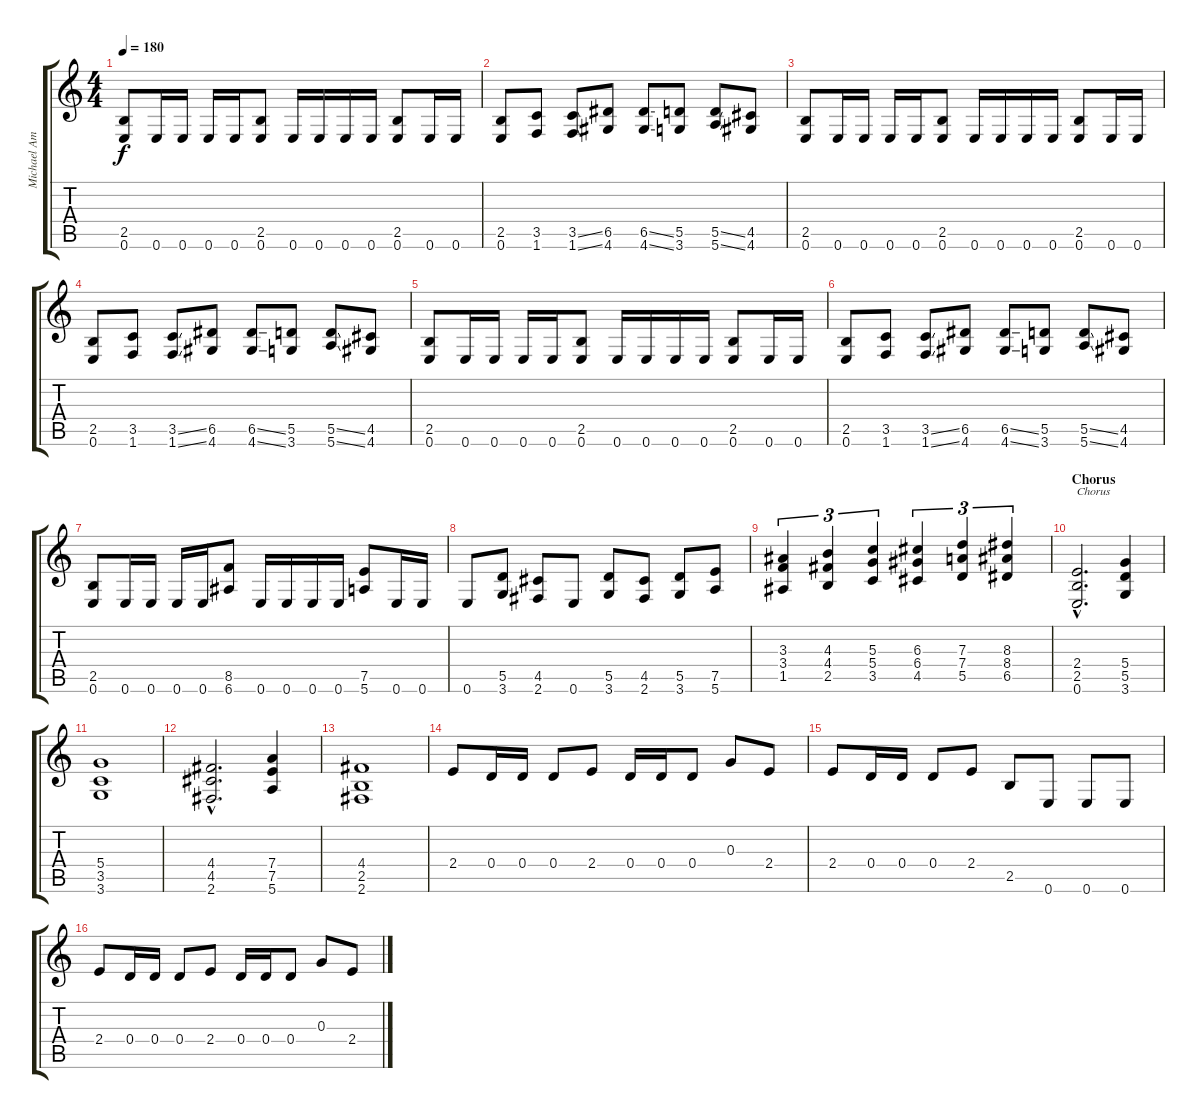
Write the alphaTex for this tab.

\track ("Michael Amott" "Michael Am") {instrument distortionguitar}
\staff {score tabs}
\tuning (E4 B3 G3 D3 A2 E2) {hide}
\ts (4 4)
\tempo 180
\clef g2
\ks c
(2.5 0.6).8{dy f} 0.6.16 0.6.16 0.6.16 0.6.16 (2.5 0.6).8 0.6.16 0.6.16 0.6.16 0.6.16 (2.5 0.6).8 0.6.16 0.6.16 |
(2.5 0.6).8 (3.5 1.6).8 (3.5{ss} 1.6{ss}).8 (6.5 4.6).8 (6.5{ss} 4.6{ss}).8 (5.5 3.6).8 (5.5{ss} 5.6{ss}).8 (4.5 4.6).8 |
(2.5 0.6).8 0.6.16 0.6.16 0.6.16 0.6.16 (2.5 0.6).8 0.6.16 0.6.16 0.6.16 0.6.16 (2.5 0.6).8 0.6.16 0.6.16 |
(2.5 0.6).8 (3.5 1.6).8 (3.5{ss} 1.6{ss}).8 (6.5 4.6).8 (6.5{ss} 4.6{ss}).8 (5.5 3.6).8 (5.5{ss} 5.6{ss}).8 (4.5 4.6).8 |
(2.5 0.6).8 0.6.16 0.6.16 0.6.16 0.6.16 (2.5 0.6).8 0.6.16 0.6.16 0.6.16 0.6.16 (2.5 0.6).8 0.6.16 0.6.16 |
(2.5 0.6).8 (3.5 1.6).8 (3.5{ss} 1.6{ss}).8 (6.5 4.6).8 (6.5{ss} 4.6{ss}).8 (5.5 3.6).8 (5.5{ss} 5.6{ss}).8 (4.5 4.6).8 |
(2.5 0.6).8 0.6.16 0.6.16 0.6.16 0.6.16 (8.5 6.6).8 0.6.16 0.6.16 0.6.16 0.6.16 (7.5 5.6).8 0.6.16 0.6.16 |
0.6.8 (5.5 3.6).8 (4.5 2.6).8 0.6.8 (5.5 3.6).8 (4.5 2.6).8 (5.5 3.6).8 (7.5 5.6).8 |
(3.3 3.4 1.5).4{tu (3 2)} (4.3 4.4 2.5).4{tu (3 2)} (5.3 5.4 3.5).4{tu (3 2)} (6.3 6.4 4.5).4{tu (3 2)} (7.3 7.4 5.5).4{tu (3 2)} (8.3 8.4 6.5).4{tu (3 2)} |
\section ("" "Chorus")
(2.4{hac} 2.5{hac} 0.6{hac}).2{d txt "Chorus"} (5.4 5.5 3.6).4 |
(5.4 3.5 3.6).1 |
(4.4{hac} 4.5{hac} 2.6{hac}).2{d} (7.4 7.5 5.6).4 |
(4.4 2.5 2.6).1 |
2.4.8 0.4.16 0.4.16 0.4.8 2.4.8 0.4.16 0.4.16 0.4.8 0.3.8 2.4.8 |
2.4.8 0.4.16 0.4.16 0.4.8 2.4.8 2.5.8 0.6.8 0.6.8 0.6.8 |
2.4.8 0.4.16 0.4.16 0.4.8 2.4.8 0.4.16 0.4.16 0.4.8 0.3.8 2.4.8
